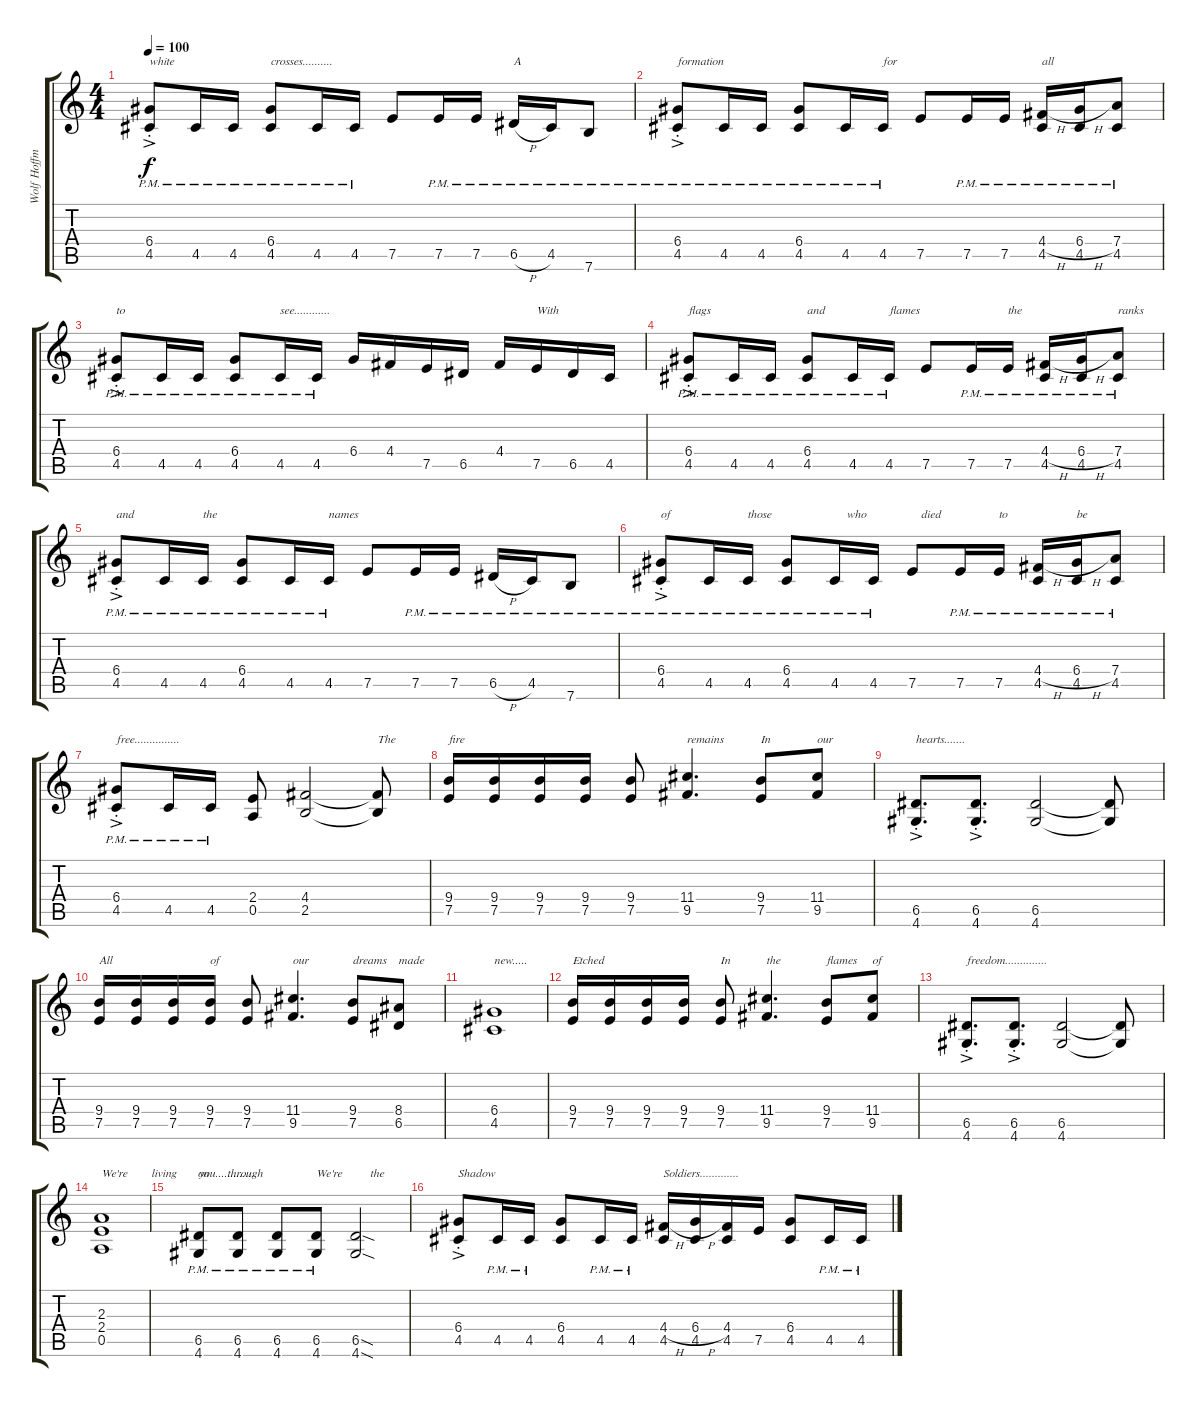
\track ("Wolf Hoffmann" "Wolf Hoffm") {instrument distortionguitar}
\staff {score tabs}
\tuning (E4 B3 G3 D3 A2 E2) {hide}
\ts (4 4)
\tempo 100
\clef g2
\ks c
(6.4{ac pm st} 4.5{pm}).8{txt "white" dy f} 4.5{pm}.16 4.5{pm}.16 (6.4{pm} 4.5{pm}).8{txt "crosses.........."} 4.5{pm}.16 4.5{pm}.16 7.5.8 7.5{pm}.16 7.5{pm}.16 6.5{h pm}.16{txt "A"} 4.5{pm}.16 7.6{pm}.8 |
(6.4{ac pm st} 4.5{pm}).8{txt "formation"} 4.5{pm}.16 4.5{pm}.16 (6.4{pm} 4.5{pm}).8 4.5{pm}.16 4.5{pm}.16{txt "for"} 7.5.8 7.5{pm}.16 7.5{pm}.16 (4.4{h pm} 4.5{pm}).16{txt "all"} (6.4{h pm} 4.5{pm}).16 (7.4{pm} 4.5{pm}).8 |
(6.4{ac pm st} 4.5{pm}).8{txt "to"} 4.5{pm}.16 4.5{pm}.16 (6.4{pm} 4.5{pm}).8 4.5{pm}.16{txt "see............"} 4.5{pm}.16 6.4.16 4.4.16 7.5.16 6.5.16 4.4.16 7.5.16{txt "With"} 6.5.16 4.5.16 |
(6.4{ac pm st} 4.5{pm}).8{txt "flags"} 4.5{pm}.16 4.5{pm}.16 (6.4{pm} 4.5{pm}).8{txt "and"} 4.5{pm}.16 4.5{pm}.16{txt "flames"} 7.5.8 7.5{pm}.16 7.5{pm}.16{txt "the"} (4.4{h pm} 4.5{pm}).16 (6.4{h pm} 4.5{pm}).16 (7.4{pm} 4.5{pm}).8{txt "ranks"} |
(6.4{ac pm st} 4.5{pm}).8{txt "and"} 4.5{pm}.16 4.5{pm}.16{txt "the"} (6.4{pm} 4.5{pm}).8 4.5{pm}.16 4.5{pm}.16{txt "names"} 7.5.8 7.5{pm}.16 7.5{pm}.16 6.5{h pm}.16 4.5{pm}.16 7.6{pm}.8 |
(6.4{ac pm st} 4.5{pm}).8{txt "of"} 4.5{pm}.16 4.5{pm}.16{txt "those"} (6.4{pm} 4.5{pm}).8 4.5{pm}.16{txt "    who"} 4.5{pm}.16 7.5.8{txt "   died"} 7.5{pm}.16 7.5{pm}.16{txt "to"} (4.4{h pm} 4.5{pm}).16 (6.4{h pm} 4.5{pm}).16{txt "be"} (7.4{pm} 4.5{pm}).8 |
(6.4{ac pm st} 4.5{pm}).8{txt "free..............."} 4.5{pm}.16 4.5{pm}.16 (2.4 0.5).8 (4.4 2.5).2 (4.4{t} 2.5{t}).8{txt "The"} |
(9.4 7.5).16{txt "fire"} (9.4 7.5).16 (9.4 7.5).16 (9.4 7.5).16 (9.4 7.5).8 (11.4 9.5).4{d txt "remains"} (9.4 7.5).8{txt "In"} (11.4 9.5).8{txt "our"} |
(6.5{ac st} 4.6{ac st}).8{d txt "hearts......."} (6.5{ac st} 4.6{ac st}).8{d} (6.5 4.6).2 (6.5{t} 4.6{t}).8 |
(9.4 7.5).16{txt "All"} (9.4 7.5).16 (9.4 7.5).16 (9.4 7.5).16{txt "of"} (9.4 7.5).8 (11.4 9.5).4{d txt "our"} (9.4 7.5).8{txt "dreams"} (8.4 6.5).8{txt "made"} |
(6.4 4.5).1{txt "new....."} |
(9.4 7.5).16{txt "Etched"} (9.4 7.5).16 (9.4 7.5).16 (9.4 7.5).16 (9.4 7.5).8{txt "In"} (11.4 9.5).4{d txt "the"} (9.4 7.5).8{txt "flames"} (11.4 9.5).8{txt "of"} |
(6.5{ac st} 4.6{ac st}).8{d txt "freedom.............."} (6.5{ac st} 4.6{ac st}).8{d} (6.5 4.6).2 (6.5{t} 4.6{t}).8 |
(2.3 2.4 0.5).1{txt "We're        living       on      through"} |
(6.5{pm} 4.6{pm}).8{txt "you............."} (6.5{pm} 4.6{pm}).8 (6.5{pm} 4.6{pm}).8 (6.5{pm} 4.6{pm}).8{txt "We're"} (6.5{sod} 4.6{sod}).2{txt "     the"} |
(6.4{ac st} 4.5).8{txt "Shadow"} 4.5{pm}.16 4.5{pm}.16 (6.4 4.5).8 4.5{pm}.16 4.5{pm}.16 (4.4{h} 4.5).16{txt "Soldiers............."} (6.4{h} 4.5).16 (4.4 4.5).16 7.5.16 (6.4 4.5).8 4.5{pm}.16 4.5{pm}.16
